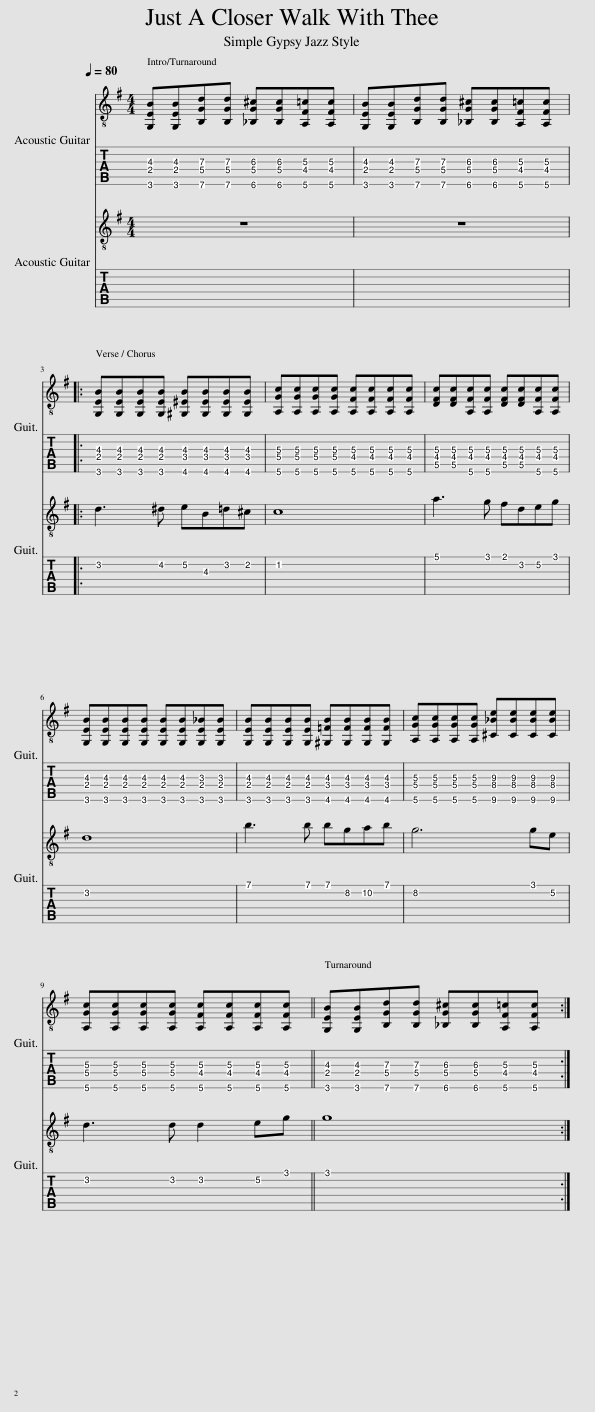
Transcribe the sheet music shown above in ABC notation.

X:1
%%score { 1 | 2 } { 3 | 4 }
L:1/8
Q:1/4=80
M:4/4
I:linebreak $
K:G
V:1 treble-8
V:2 tab stafflines=6 strings="E2,A2,D3,G3,B3,E4 nostems "
V:3 treble-8
V:4 tab stafflines=6 strings="E2,A2,D3,G3,B3,E4 nostems "
V:1
 [G,EB][G,EB][B,Gd][B,Gd] [_B,G^c][B,Gc][A,F=c][A,Fc] | [G,EB][G,EB][B,Gd][B,Gd] [_B,G^c][B,Gc][A,F=c][A,Fc] |:$ [G,EB][G,EB][G,EB][G,EB] [^G,^EB][G,EB][G,EB][G,EB] | [A,Gc][A,Gc][A,Gc][A,Gc] [A,Fc][A,Fc][A,Fc][A,Fc] | [DFc][DFc][A,Fc][A,Fc] [DFc][DFc][A,Fc][A,Fc] |$ %5
 [G,EB][G,EB][G,EB][G,EB] [G,EB][G,EB][G,E_B][G,EB] | [G,EB][G,EB][G,EB][G,EB] [^G,=FB][G,FB][G,FB][G,FB] | [A,Gc][A,Gc][A,Gc][A,Gc] [^C_Be][CBe][CBe][CBe] |$ [A,Gc][A,Gc][A,Gc][A,Gc] [A,Fc][A,Fc][A,Fc][A,Fc] || [G,EB][G,EB][B,Gd][B,Gd] [_B,G^c][B,Gc][A,F=c][A,Fc] :| %10
V:2
 [!6!G,,!4!E,!3!B,] [!6!G,,!4!E,!3!B,] [!6!B,,!4!G,!3!D] [!6!B,,!4!G,!3!D] [!6!_B,,!4!G,!3!^C] [!6!B,,!4!G,!3!C] [!6!A,,!4!F,!3!=C] [!6!A,,!4!F,!3!C] | [!6!G,,!4!E,!3!B,] [!6!G,,!4!E,!3!B,] [!6!B,,!4!G,!3!D] [!6!B,,!4!G,!3!D] [!6!_B,,!4!G,!3!^C] [!6!B,,!4!G,!3!C] [!6!A,,!4!F,!3!=C] [!6!A,,!4!F,!3!C] |:$ [!6!G,,!4!E,!3!B,] [!6!G,,!4!E,!3!B,] [!6!G,,!4!E,!3!B,] [!6!G,,!4!E,!3!B,] [!6!^G,,!4!^E,!3!B,] [!6!G,,!4!E,!3!B,] [!6!G,,!4!E,!3!B,] [!6!G,,!4!E,!3!B,] | [!6!A,,!4!G,!3!C] [!6!A,,!4!G,!3!C] [!6!A,,!4!G,!3!C] [!6!A,,!4!G,!3!C] [!6!A,,!4!F,!3!C] [!6!A,,!4!F,!3!C] [!6!A,,!4!F,!3!C] [!6!A,,!4!F,!3!C] | [!5!D,!4!F,!3!C] [!5!D,!4!F,!3!C] [!6!A,,!4!F,!3!C] [!6!A,,!4!F,!3!C] [!5!D,!4!F,!3!C] [!5!D,!4!F,!3!C] [!6!A,,!4!F,!3!C] [!6!A,,!4!F,!3!C] |$ %5
 [!6!G,,!4!E,!3!B,] [!6!G,,!4!E,!3!B,] [!6!G,,!4!E,!3!B,] [!6!G,,!4!E,!3!B,] [!6!G,,!4!E,!3!B,] [!6!G,,!4!E,!3!B,] [!6!G,,!4!E,!3!_B,] [!6!G,,!4!E,!3!B,] | [!6!G,,!4!E,!3!B,] [!6!G,,!4!E,!3!B,] [!6!G,,!4!E,!3!B,] [!6!G,,!4!E,!3!B,] [!6!^G,,!4!=F,!3!B,] [!6!G,,!4!F,!3!B,] [!6!G,,!4!F,!3!B,] [!6!G,,!4!F,!3!B,] | [!6!A,,!4!G,!3!C] [!6!A,,!4!G,!3!C] [!6!A,,!4!G,!3!C] [!6!A,,!4!G,!3!C] [!6!^C,!4!_B,!3!E] [!6!C,!4!B,!3!E] [!6!C,!4!B,!3!E] [!6!C,!4!B,!3!E] |$ [!6!A,,!4!G,!3!C] [!6!A,,!4!G,!3!C] [!6!A,,!4!G,!3!C] [!6!A,,!4!G,!3!C] [!6!A,,!4!F,!3!C] [!6!A,,!4!F,!3!C] [!6!A,,!4!F,!3!C] [!6!A,,!4!F,!3!C] || [!6!G,,!4!E,!3!B,] [!6!G,,!4!E,!3!B,] [!6!B,,!4!G,!3!D] [!6!B,,!4!G,!3!D] [!6!_B,,!4!G,!3!^C] [!6!B,,!4!G,!3!C] [!6!A,,!4!F,!3!=C] [!6!A,,!4!F,!3!C] :| %10
V:3
 z8 | z8 |:$ d3 ^d eB=d^c | c8 | a3 g fdeg |$ %5
 d8 | b3 b bgab | g6 ge |$ d3 d d2 eg || g8 :| %10
V:4
 x8 | x8 |:$ !2!D3 !2!^D !2!E !3!B, !2!=D !2!^C | !2!C8 | !1!A3 !1!G !1!F !2!D !2!E !1!G |$ %5
 !2!D8 | !1!B3 !1!B !1!B !2!G !2!A !1!B | !2!G6 !1!G !2!E |$ !2!D3 !2!D !2!D2 !2!E !1!G || !1!G8 :| %10
